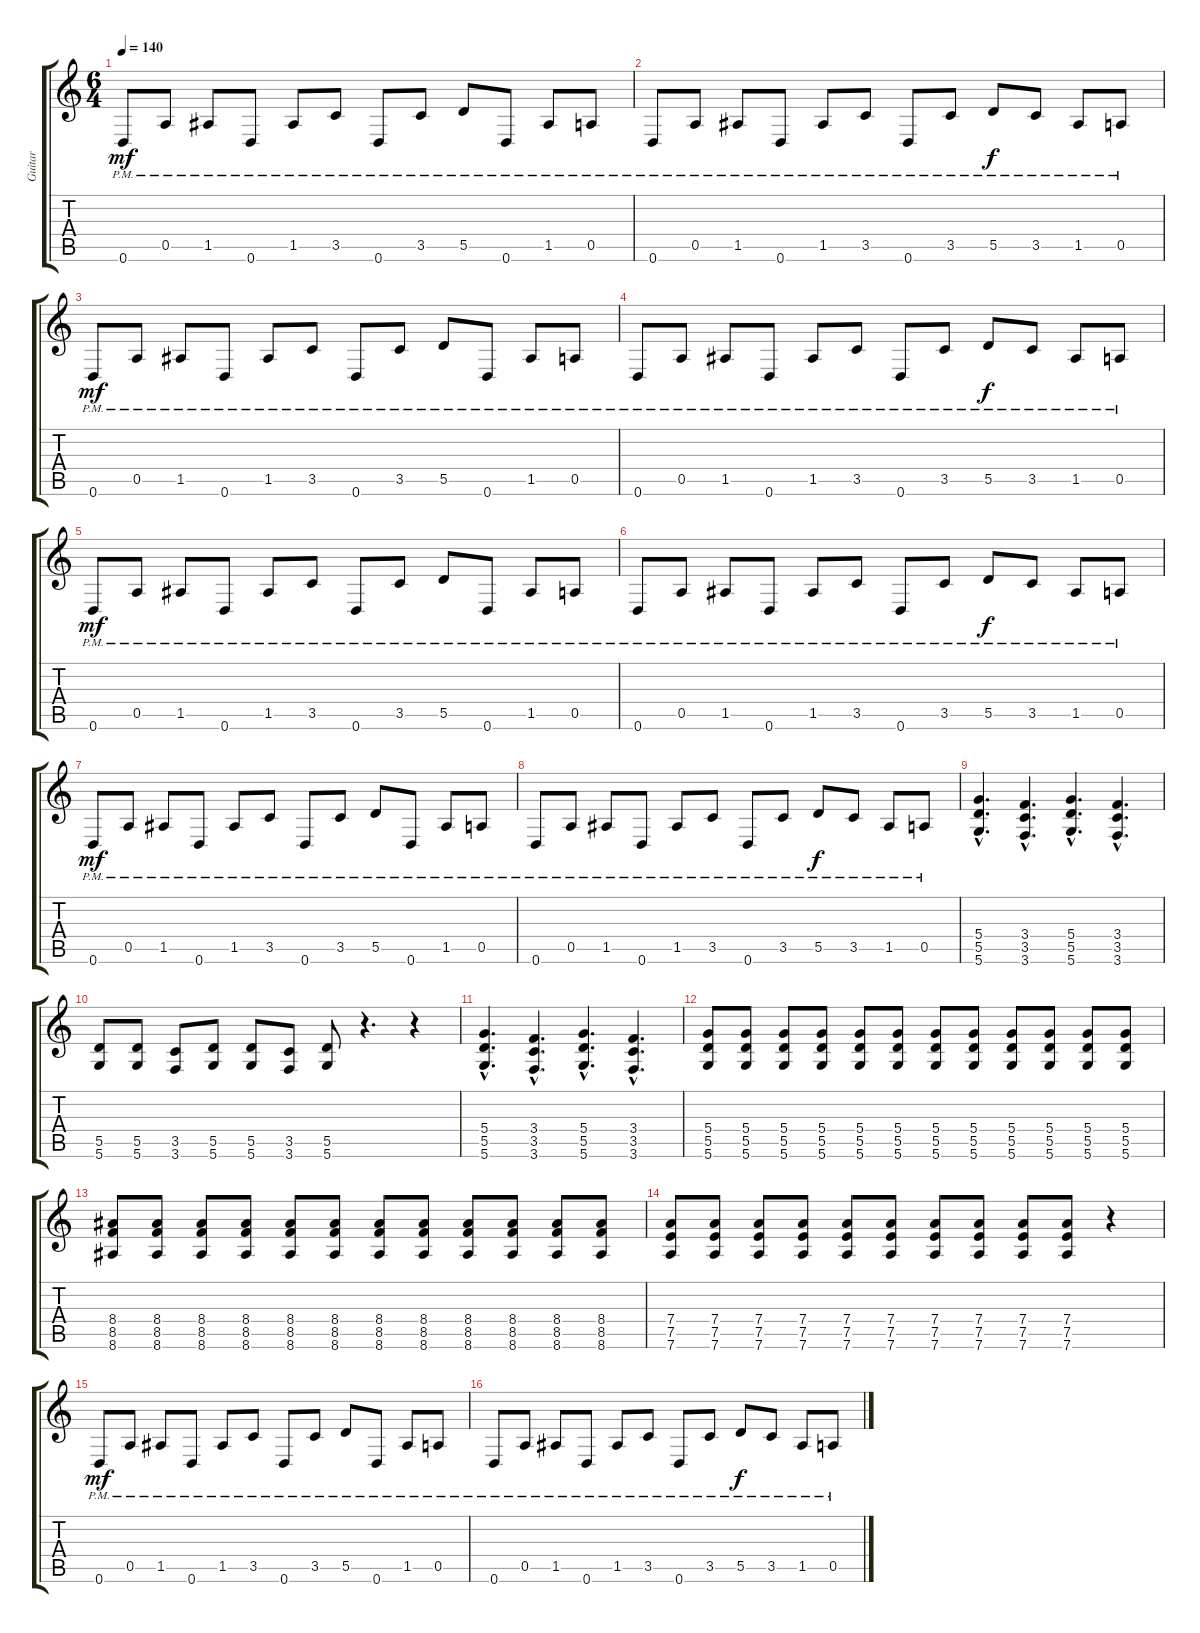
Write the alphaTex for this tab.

\track ("Guitar" "Guitar") {instrument distortionguitar}
\staff {score tabs}
\tuning (E4 B3 G3 D3 A2 D2) {hide}
\ts (6 4)
\tempo 140
\clef g2
\ks c
0.6{pm}.8{dy mf instrument distortionguitar} 0.5{pm}.8 1.5{pm}.8 0.6{pm}.8 1.5{pm}.8 3.5{pm}.8 0.6{pm}.8 3.5{pm}.8 5.5{pm}.8 0.6{pm}.8 1.5{pm}.8 0.5{pm}.8 |
0.6{pm}.8 0.5{pm}.8 1.5{pm}.8 0.6{pm}.8 1.5{pm}.8 3.5{pm}.8 0.6{pm}.8 3.5{pm}.8 5.5{pm}.8{dy f} 3.5{pm}.8 1.5{pm}.8 0.5{pm}.8 |
0.6{pm}.8{dy mf} 0.5{pm}.8 1.5{pm}.8 0.6{pm}.8 1.5{pm}.8 3.5{pm}.8 0.6{pm}.8 3.5{pm}.8 5.5{pm}.8 0.6{pm}.8 1.5{pm}.8 0.5{pm}.8 |
0.6{pm}.8 0.5{pm}.8 1.5{pm}.8 0.6{pm}.8 1.5{pm}.8 3.5{pm}.8 0.6{pm}.8 3.5{pm}.8 5.5{pm}.8{dy f} 3.5{pm}.8 1.5{pm}.8 0.5{pm}.8 |
0.6{pm}.8{dy mf} 0.5{pm}.8 1.5{pm}.8 0.6{pm}.8 1.5{pm}.8 3.5{pm}.8 0.6{pm}.8 3.5{pm}.8 5.5{pm}.8 0.6{pm}.8 1.5{pm}.8 0.5{pm}.8 |
0.6{pm}.8 0.5{pm}.8 1.5{pm}.8 0.6{pm}.8 1.5{pm}.8 3.5{pm}.8 0.6{pm}.8 3.5{pm}.8 5.5{pm}.8{dy f} 3.5{pm}.8 1.5{pm}.8 0.5{pm}.8 |
0.6{pm}.8{dy mf} 0.5{pm}.8 1.5{pm}.8 0.6{pm}.8 1.5{pm}.8 3.5{pm}.8 0.6{pm}.8 3.5{pm}.8 5.5{pm}.8 0.6{pm}.8 1.5{pm}.8 0.5{pm}.8 |
0.6{pm}.8 0.5{pm}.8 1.5{pm}.8 0.6{pm}.8 1.5{pm}.8 3.5{pm}.8 0.6{pm}.8 3.5{pm}.8 5.5{pm}.8{dy f} 3.5{pm}.8 1.5{pm}.8 0.5{pm}.8 |
(5.4{hac} 5.5{hac} 5.6{hac}).4{d} (3.4{hac} 3.5{hac} 3.6{hac}).4{d} (5.4{hac} 5.5{hac} 5.6{hac}).4{d} (3.4{hac} 3.5{hac} 3.6{hac}).4{d} |
(5.5 5.6).8 (5.5 5.6).8 (3.5 3.6).8 (5.5 5.6).8 (5.5 5.6).8 (3.5 3.6).8 (5.5 5.6).8 r.4{d} r.4 |
(5.4{hac} 5.5{hac} 5.6{hac}).4{d} (3.4{hac} 3.5{hac} 3.6{hac}).4{d} (5.4{hac} 5.5{hac} 5.6{hac}).4{d} (3.4{hac} 3.5{hac} 3.6{hac}).4{d} |
(5.4 5.5 5.6).8 (5.4 5.5 5.6).8 (5.4 5.5 5.6).8 (5.4 5.5 5.6).8 (5.4 5.5 5.6).8 (5.4 5.5 5.6).8 (5.4 5.5 5.6).8 (5.4 5.5 5.6).8 (5.4 5.5 5.6).8 (5.4 5.5 5.6).8 (5.4 5.5 5.6).8 (5.4 5.5 5.6).8 |
(8.4 8.5 8.6).8 (8.4 8.5 8.6).8 (8.4 8.5 8.6).8 (8.4 8.5 8.6).8 (8.4 8.5 8.6).8 (8.4 8.5 8.6).8 (8.4 8.5 8.6).8 (8.4 8.5 8.6).8 (8.4 8.5 8.6).8 (8.4 8.5 8.6).8 (8.4 8.5 8.6).8 (8.4 8.5 8.6).8 |
(7.4 7.5 7.6).8 (7.4 7.5 7.6).8 (7.4 7.5 7.6).8 (7.4 7.5 7.6).8 (7.4 7.5 7.6).8 (7.4 7.5 7.6).8 (7.4 7.5 7.6).8 (7.4 7.5 7.6).8 (7.4 7.5 7.6).8 (7.4 7.5 7.6).8 r.4 |
0.6{pm}.8{dy mf} 0.5{pm}.8 1.5{pm}.8 0.6{pm}.8 1.5{pm}.8 3.5{pm}.8 0.6{pm}.8 3.5{pm}.8 5.5{pm}.8 0.6{pm}.8 1.5{pm}.8 0.5{pm}.8 |
0.6{pm}.8 0.5{pm}.8 1.5{pm}.8 0.6{pm}.8 1.5{pm}.8 3.5{pm}.8 0.6{pm}.8 3.5{pm}.8 5.5{pm}.8{dy f} 3.5{pm}.8 1.5{pm}.8 0.5{pm}.8
